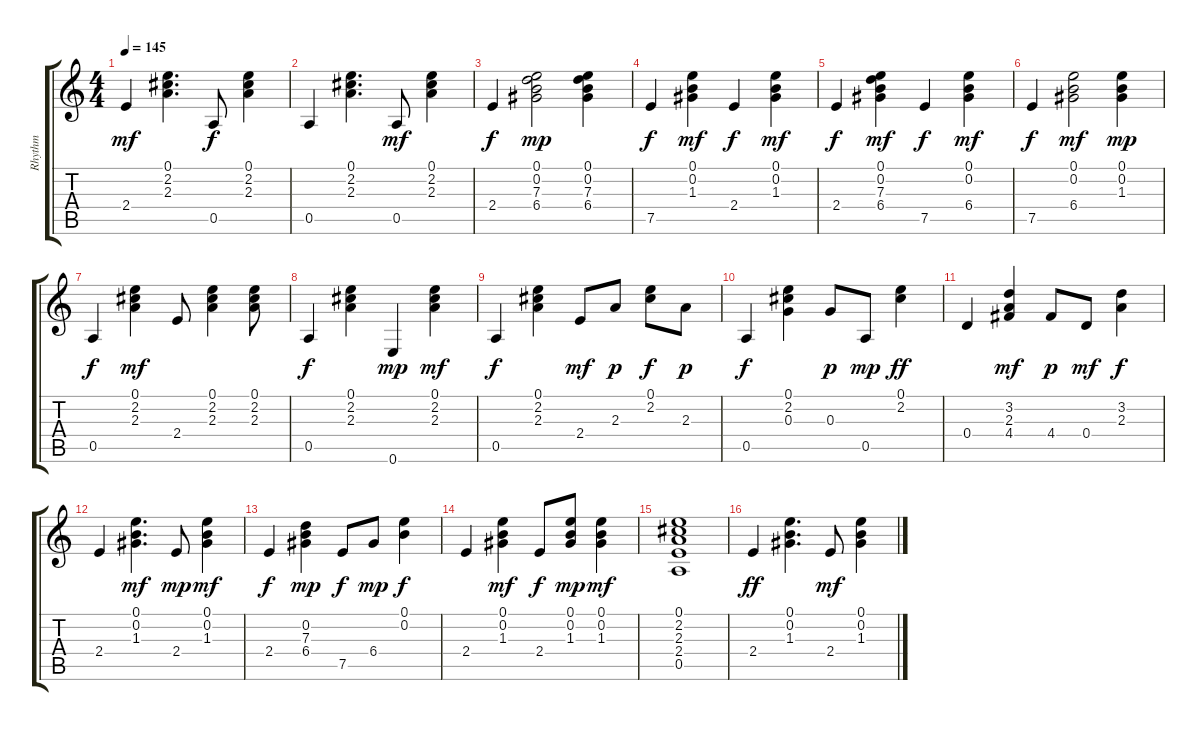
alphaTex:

\track ("Rhythm" "Rhythm") {instrument acousticguitarsteel}
\staff {score tabs}
\tuning (E4 B3 G3 D3 A2 E2) {hide}
\ts (4 4)
\tempo 145
\clef g2
\ks c
2.4.4{dy mf} (0.1 2.2 2.3).4{d} 0.5.8{dy f} (0.1 2.2 2.3).4 |
0.5.4 (0.1 2.2 2.3).4{d} 0.5.8{dy mf} (0.1 2.2 2.3).4 |
2.4.4{dy f} (0.1 0.2 7.3 6.4).2{dy mp} (0.1 0.2 7.3 6.4).4 |
7.5.4{dy f} (0.1 0.2 1.3).4{dy mf} 2.4.4{dy f} (0.1 0.2 1.3).4{dy mf} |
2.4.4{dy f} (0.1 0.2 7.3 6.4).4{dy mf} 7.5.4{dy f} (0.1 0.2 6.4).4{dy mf} |
7.5.4{dy f} (0.1 0.2 6.4).2{dy mf} (0.1 0.2 1.3).4{dy mp} |
0.5.4{dy f} (0.1 2.2 2.3).4{dy mf} 2.4.8 (0.1 2.2 2.3).4 (0.1 2.2 2.3).8 |
0.5.4{dy f} (0.1 2.2 2.3).4 0.6.4{dy mp} (0.1 2.2 2.3).4{dy mf} |
0.5.4{dy f} (0.1 2.2 2.3).4 2.4.8{dy mf} 2.3.8{dy p} (0.1 2.2).8{dy f} 2.3.8{dy p} |
0.5.4{dy f} (0.1 2.2 0.3).4 0.3.8{dy p} 0.5.8{dy mp} (0.1 2.2).4{dy ff} |
0.4.4 (3.2 2.3 4.4).4{dy mf} 4.4.8{dy p} 0.4.8{dy mf} (3.2 2.3).4{dy f} |
2.4.4 (0.1 0.2 1.3).4{d dy mf} 2.4.8{dy mp} (0.1 0.2 1.3).4{dy mf} |
2.4.4{dy f} (0.2 7.3 6.4).4{dy mp} 7.5.8{dy f} 6.4.8{dy mp} (0.1 0.2).4{dy f} |
2.4.4 (0.1 0.2 1.3).4{dy mf} 2.4.8{dy f} (0.1 0.2 1.3).8{dy mp} (0.1 0.2 1.3).4{dy mf} |
(0.1 2.2 2.3 2.4 0.5).1 |
2.4.4{dy ff} (0.1 0.2 1.3).4{d} 2.4.8{dy mf} (0.1 0.2 1.3).4
